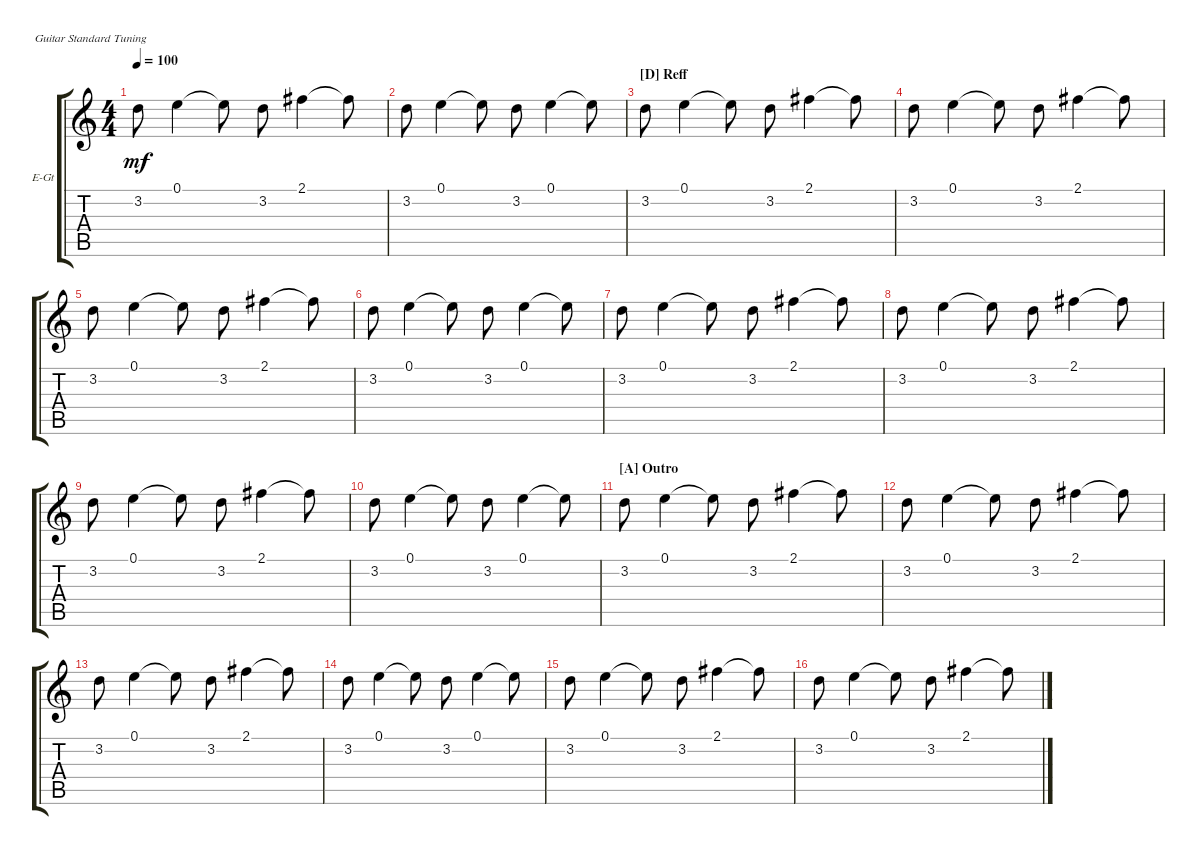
\defaultSystemsLayout 4
\bracketExtendMode groupsimilarinstruments
\firstSystemTrackNameOrientation horizontal
\otherSystemsTrackNameOrientation horizontal
\track ("Electric Guitar" "E-Gt") {instrument electricguitarclean}
\staff {score tabs}
\tuning (E4 B3 G3 D3 A2 E2)
\ts (4 4)
\tempo 100
\clef g2
\ks c
3.2.8{dy mf} 0.1.4 0.1{t}.8 3.2.8 2.1.4 2.1{t}.8 |
3.2.8 0.1.4 0.1{t}.8 3.2.8 0.1.4 0.1{t}.8 |
\section ("D" "Reff")
3.2.8 0.1.4 0.1{t}.8 3.2.8 2.1.4 2.1{t}.8 |
3.2.8 0.1.4 0.1{t}.8 3.2.8 2.1.4 2.1{t}.8 |
3.2.8 0.1.4 0.1{t}.8 3.2.8 2.1.4 2.1{t}.8 |
3.2.8 0.1.4 0.1{t}.8 3.2.8 0.1.4 0.1{t}.8 |
3.2.8 0.1.4 0.1{t}.8 3.2.8 2.1.4 2.1{t}.8 |
3.2.8 0.1.4 0.1{t}.8 3.2.8 2.1.4 2.1{t}.8 |
3.2.8 0.1.4 0.1{t}.8 3.2.8 2.1.4 2.1{t}.8 |
3.2.8 0.1.4 0.1{t}.8 3.2.8 0.1.4 0.1{t}.8 |
\section ("A" "Outro")
3.2.8 0.1.4 0.1{t}.8 3.2.8 2.1.4 2.1{t}.8 |
3.2.8 0.1.4 0.1{t}.8 3.2.8 2.1.4 2.1{t}.8 |
3.2.8 0.1.4 0.1{t}.8 3.2.8 2.1.4 2.1{t}.8 |
3.2.8 0.1.4 0.1{t}.8 3.2.8 0.1.4 0.1{t}.8 |
3.2.8 0.1.4 0.1{t}.8 3.2.8 2.1.4 2.1{t}.8 |
3.2.8 0.1.4 0.1{t}.8 3.2.8 2.1.4 2.1{t}.8
